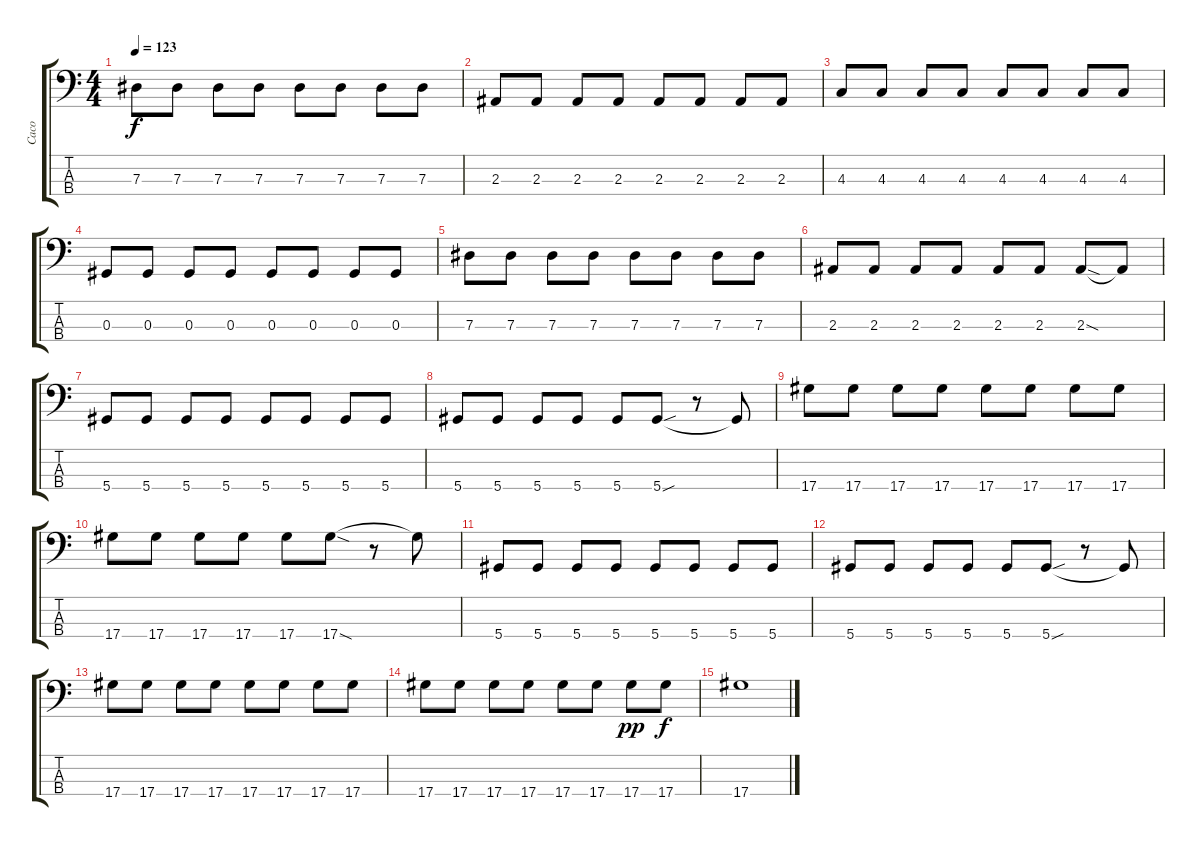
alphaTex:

\track ("Caco" "Caco") {instrument electricbassfinger}
\staff {score tabs}
\tuning (Gb2 Db2 Ab1 Eb1) {hide}
\ts (4 4)
\tempo 123
\clef f4
\ks c
7.3.8{dy f} 7.3.8 7.3.8 7.3.8 7.3.8 7.3.8 7.3.8 7.3.8 |
2.3.8 2.3.8 2.3.8 2.3.8 2.3.8 2.3.8 2.3.8 2.3.8 |
4.3.8 4.3.8 4.3.8 4.3.8 4.3.8 4.3.8 4.3.8 4.3.8 |
0.3.8 0.3.8 0.3.8 0.3.8 0.3.8 0.3.8 0.3.8 0.3.8 |
7.3.8 7.3.8 7.3.8 7.3.8 7.3.8 7.3.8 7.3.8 7.3.8 |
2.3.8 2.3.8 2.3.8 2.3.8 2.3.8 2.3.8 2.3{sod}.8 2.3{t}.8 |
5.4.8 5.4.8 5.4.8 5.4.8 5.4.8 5.4.8 5.4.8 5.4.8 |
5.4.8 5.4.8 5.4.8 5.4.8 5.4.8 5.4{sou}.8 r.8 5.4{t}.8 |
17.4.8 17.4.8 17.4.8 17.4.8 17.4.8 17.4.8 17.4.8 17.4.8 |
17.4.8 17.4.8 17.4.8 17.4.8 17.4.8 17.4{sod}.8 r.8 17.4{t}.8 |
5.4.8 5.4.8 5.4.8 5.4.8 5.4.8 5.4.8 5.4.8 5.4.8 |
5.4.8 5.4.8 5.4.8 5.4.8 5.4.8 5.4{sou}.8 r.8 5.4{t}.8 |
17.4.8 17.4.8 17.4.8 17.4.8 17.4.8 17.4.8 17.4.8 17.4.8 |
17.4.8 17.4.8 17.4.8 17.4.8 17.4.8 17.4.8 17.4.8{dy pp} 17.4.8{dy f} |
17.4.1
